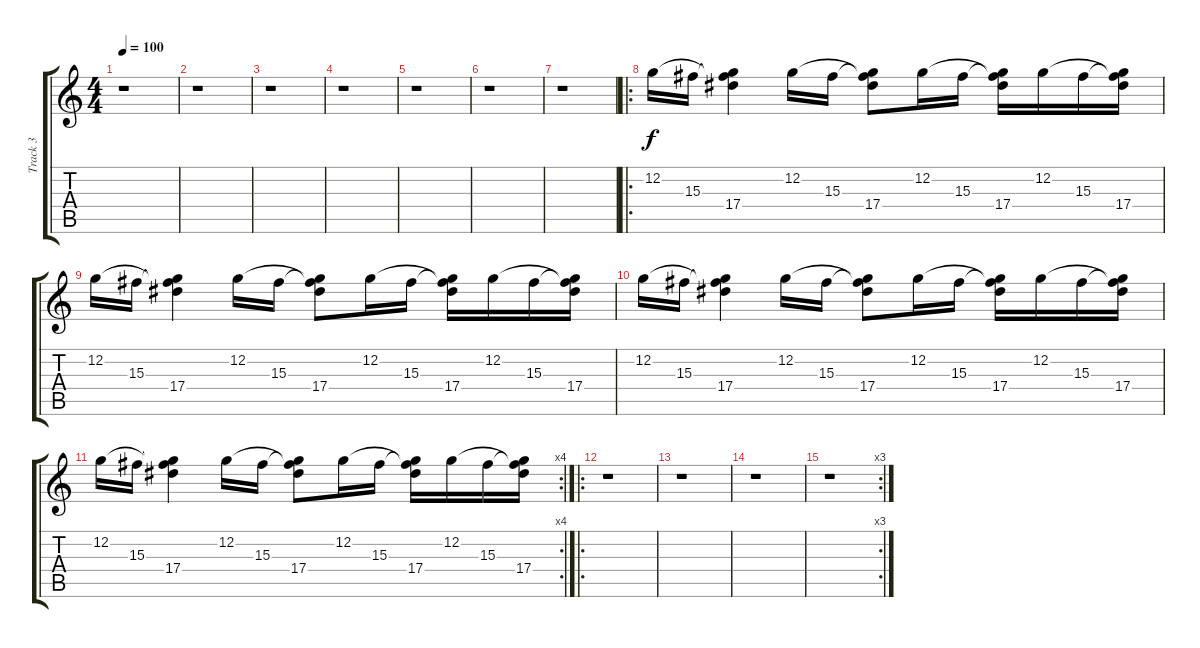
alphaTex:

\track ("Track 3" "Track 3") {instrument distortionguitar}
\staff {score tabs}
\tuning (C4 G3 Eb3 Bb2 F2 C2) {hide}
\ts (4 4)
\tempo 100
\clef g2
\ks c
r.1{dy f} |
r.1 |
r.1 |
r.1 |
r.1 |
r.1 |
r.1 |
\ro
12.2.16 15.3.16 (12.2{t} 15.3{t} 17.4).4 12.2.16 15.3.16 (12.2{t} 15.3{t} 17.4).8 12.2.16 15.3.16 (12.2{t} 15.3{t} 17.4).16 12.2.16 15.3.16 (12.2{t} 15.3{t} 17.4).16 |
12.2.16 15.3.16 (12.2{t} 15.3{t} 17.4).4 12.2.16 15.3.16 (12.2{t} 15.3{t} 17.4).8 12.2.16 15.3.16 (12.2{t} 15.3{t} 17.4).16 12.2.16 15.3.16 (12.2{t} 15.3{t} 17.4).16 |
12.2.16 15.3.16 (12.2{t} 15.3{t} 17.4).4 12.2.16 15.3.16 (12.2{t} 15.3{t} 17.4).8 12.2.16 15.3.16 (12.2{t} 15.3{t} 17.4).16 12.2.16 15.3.16 (12.2{t} 15.3{t} 17.4).16 |
\rc 4
12.2.16 15.3.16 (12.2{t} 15.3{t} 17.4).4 12.2.16 15.3.16 (12.2{t} 15.3{t} 17.4).8 12.2.16 15.3.16 (12.2{t} 15.3{t} 17.4).16 12.2.16 15.3.16 (12.2{t} 15.3{t} 17.4).16 |
\ro
r.1 |
r.1 |
r.1 |
\rc 3
r.1
